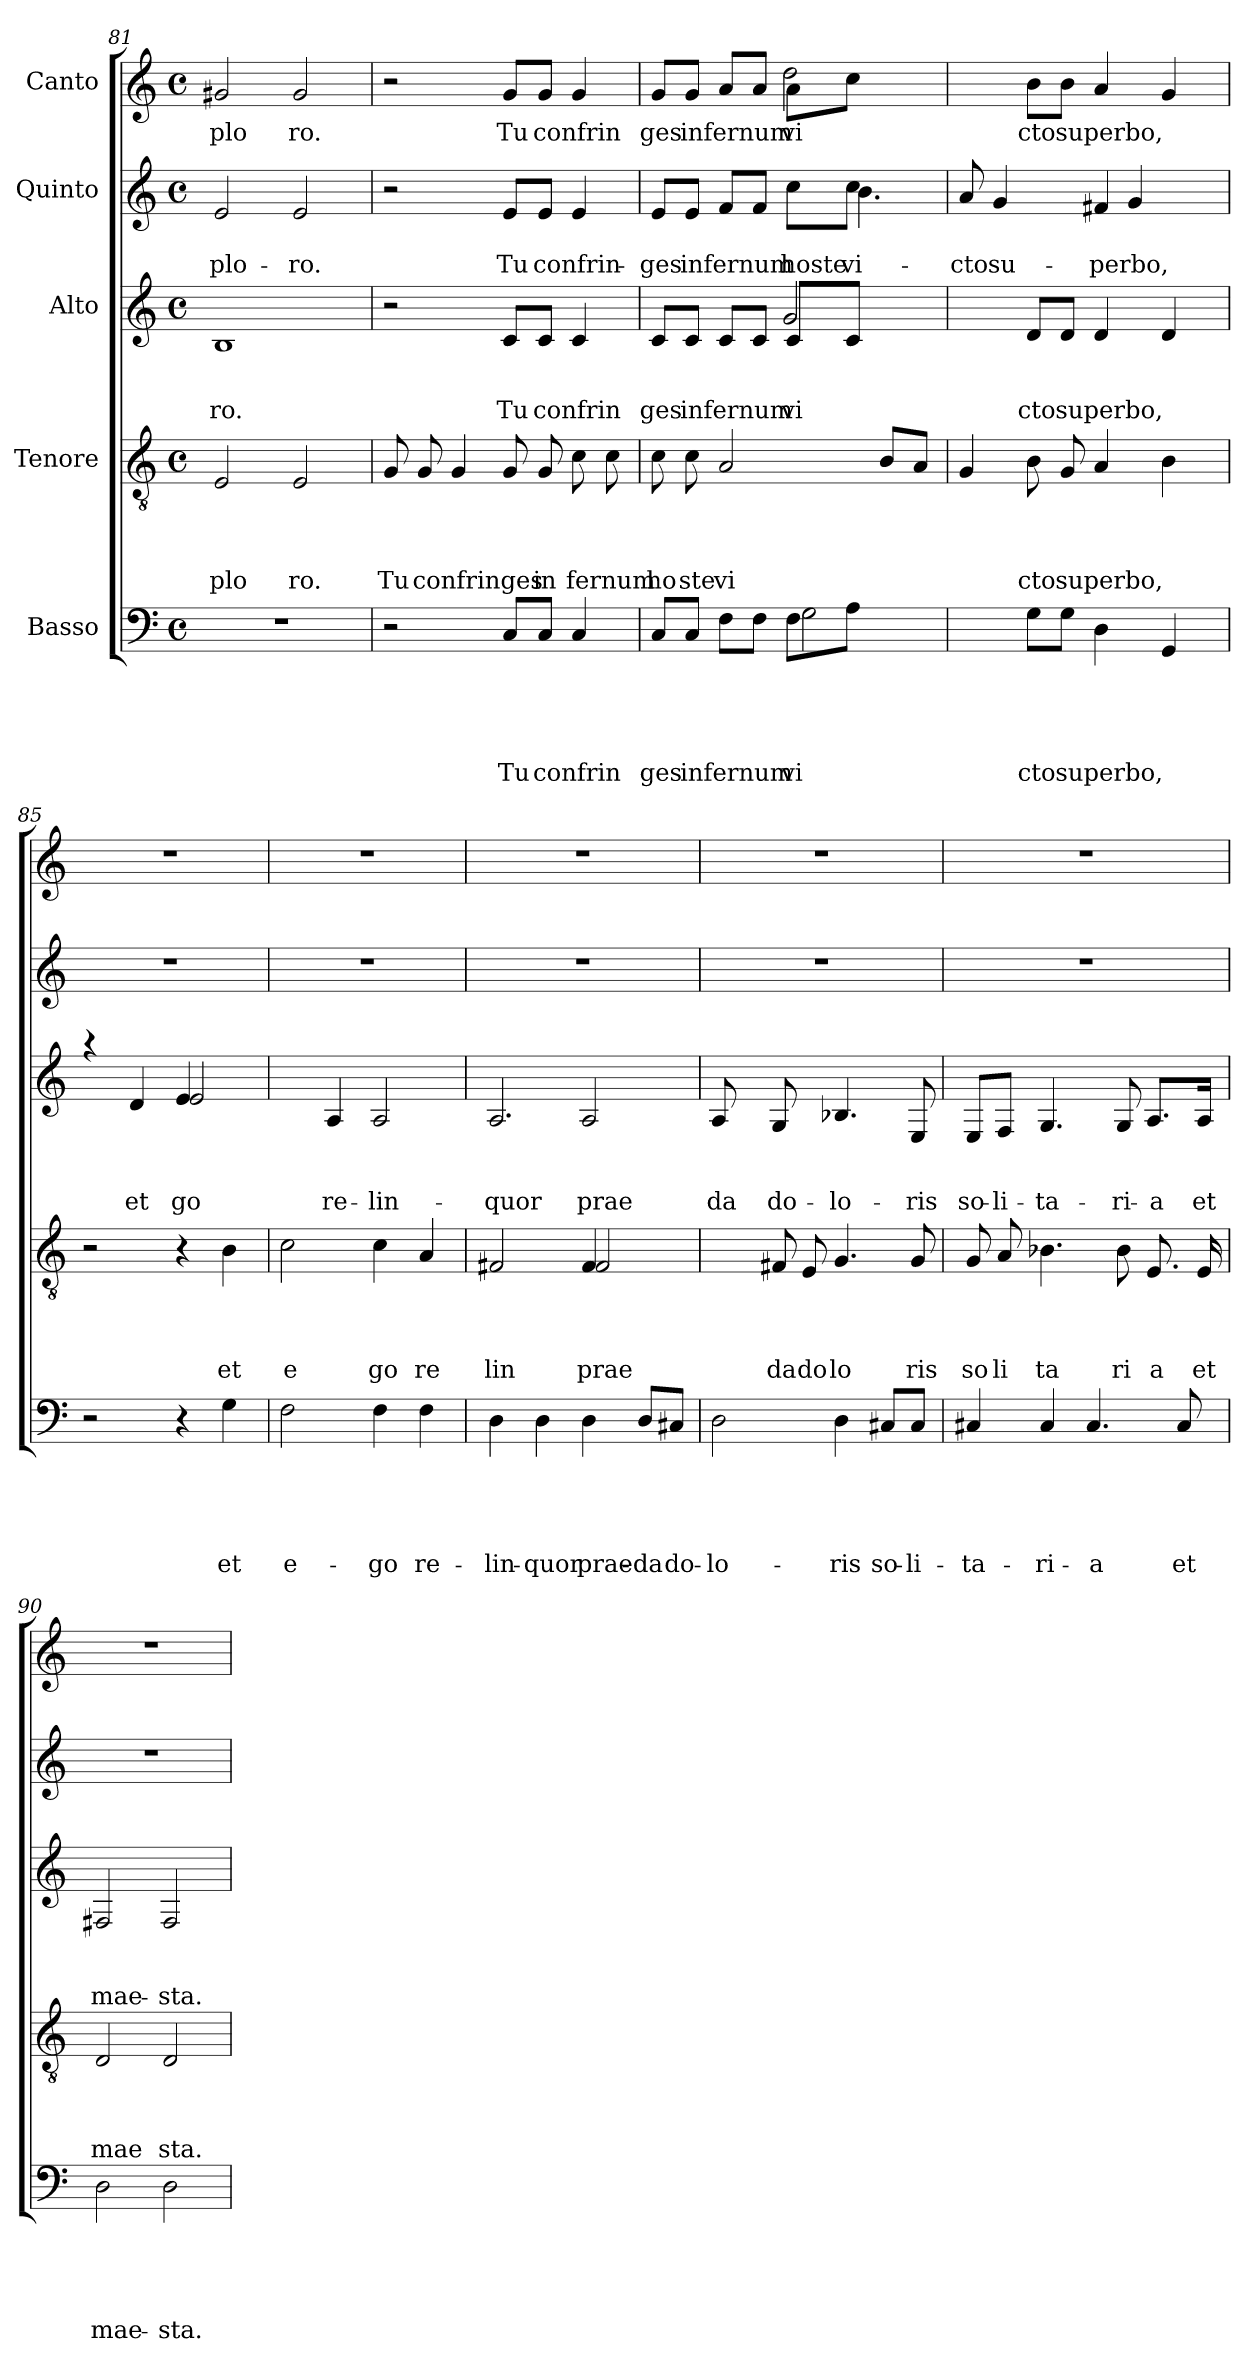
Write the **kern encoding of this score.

**kern	**text	**text	**text	**text	**text	**kern	**text	**text	**text	**text	**kern	**text	**text	**text	**kern	**text	**text	**kern	**text
*part5	*part5	*part5	*part5	*part5	*part5	*part4	*part4	*part4	*part4	*part4	*part3	*part3	*part3	*part3	*part2	*part2	*part2	*part1	*part1
*staff5	*staff5	*staff5	*staff5	*staff5	*staff5	*staff4	*staff4	*staff4	*staff4	*staff4	*staff3	*staff3	*staff3	*staff3	*staff2	*staff2	*staff2	*staff1	*staff1
*I"Basso	*	*	*	*	*	*I"Tenore	*	*	*	*	*I"Alto	*	*	*	*I"Quinto	*	*	*I"Canto	*
*clefF4	*	*	*	*	*	*clefGv2	*	*	*	*	*clefG2	*	*	*	*clefG2	*	*	*clefG2	*
*k[]	*	*	*	*	*	*k[]	*	*	*	*	*k[]	*	*	*	*k[]	*	*	*k[]	*
*C:	*	*	*	*	*	*C:	*	*	*	*	*C:	*	*	*	*C:	*	*	*C:	*
*M4/4	*	*	*	*	*	*M4/4	*	*	*	*	*M4/4	*	*	*	*M4/4	*	*	*M4/4	*
*met(c)	*	*	*	*	*	*met(c)	*	*	*	*	*met(c)	*	*	*	*met(c)	*	*	*met(c)	*
=81	=81	=81	=81	=81	=81	=81	=81	=81	=81	=81	=81	=81	=81	=81	=81	=81	=81	=81	=81
!	!	!	!	!	!	!	!	!	!	!LO:LY:b	!	!	!	!LO:LY:b	!	!	!LO:LY:b	!	!LO:LY:b
1r	.	.	.	.	.	2E/	.	.	.	plo	1B	.	.	ro.	2e/	.	plo-	2g#X/	plo
!	!	!	!	!	!	!	!	!	!	!LO:LY:b	!	!	!	!	!	!	!LO:LY:b	!	!LO:LY:b
.	.	.	.	.	.	2E/	.	.	.	ro.	.	.	.	.	2e/	.	-ro.	2g#/	ro.
=82	=82	=82	=82	=82	=82	=82	=82	=82	=82	=82	=82	=82	=82	=82	=82	=82	=82	=82	=82
!	!	!	!	!	!	!	!	!	!	!LO:LY:b	!	!	!	!	!	!	!	!	!
2r	.	.	.	.	.	8G/	.	.	.	Tu	2r	.	.	.	2r	.	.	2r	.
!	!	!	!	!	!	!	!	!	!	!LO:LY:b	!	!	!	!	!	!	!	!	!
.	.	.	.	.	.	8G/	.	.	.	confringes	.	.	.	.	.	.	.	.	.
.	.	.	.	.	.	4G/	.	.	.	.	.	.	.	.	.	.	.	.	.
!	!	!	!	!	!LO:LY:b	!	!	!	!	!	!	!	!	!LO:LY:b	!	!	!LO:LY:b	!	!LO:LY:b
8C/L	.	.	.	.	Tu	8G/	.	.	.	.	8c/L	.	.	Tu	8e/L	.	Tu	8g/L	Tu
!	!	!	!	!	!LO:LY:b	!	!	!	!	!LO:LY:b	!	!	!	!LO:LY:b	!	!	!LO:LY:b	!	!LO:LY:b
8C/J	.	.	.	.	confrin	8G/	.	.	.	in	8c/J	.	.	confrin	8e/J	.	confrin-	8g/J	confrin
!	!	!	!	!	!	!	!	!	!	!LO:LY:b	!	!	!	!	!	!	!	!	!
4C/	.	.	.	.	.	8c\	.	.	.	fernum	4c/	.	.	.	4e/	.	.	4g/	.
.	.	.	.	.	.	8c\	.	.	.	.	.	.	.	.	.	.	.	.	.
=83	=83	=83	=83	=83	=83	=83	=83	=83	=83	=83	=83	=83	=83	=83	=83	=83	=83	=83	=83
!	!	!	!	!	!LO:LY:b	!	!	!	!	!LO:LY:b	!	!	!	!LO:LY:b	!	!	!LO:LY:b	!	!LO:LY:b
*^	*	*	*	*	*	*	*	*	*	*	*^	*	*	*	*^	*	*	*^	*
8C/L	2ryy	.	.	.	.	ges	8c\	.	.	.	ho	8c/L	2ryy	.	.	ges	8e/L	2ryy	.	-ges	8g/L	2ryy	ges
!	!	!	!	!	!	!LO:LY:b	!	!	!	!	!LO:LY:b	!	!	!	!	!LO:LY:b	!	!	!	!LO:LY:b	!	!	!LO:LY:b
8C/J	.	.	.	.	.	infernum	8c\	.	.	.	ste	8c/J	.	.	.	infernum	8e/J	.	.	infernum	8g/J	.	infernum
!	!	!	!	!	!	!	!	!	!	!	!LO:LY:b	!	!	!	!	!	!	!	!	!	!	!	!
8F\L	.	.	.	.	.	.	2A/	.	.	.	vi	8c/L	.	.	.	.	8f/L	.	.	.	8a/L	.	.
8F\J	.	.	.	.	.	.	.	.	.	.	.	8c/J	.	.	.	.	8f/J	.	.	.	8a/J	.	.
!	!	!	!	!	!	!LO:LY:b	!	!	!	!	!	!	!	!	!	!	!	!	!	!	!	!	!
!	!	!	!	!	!	!LO:LY:b	!	!	!	!	!	!	!	!	!	!LO:LY:b	!	!	!	!	!	!	!
!	!	!	!	!	!	!	!	!	!	!	!	!	!	!	!	!LO:LY:b	!	!	!	!LO:LY:b	!	!	!LO:LY:b
!	!	!	!	!	!	!	!	!	!	!	!	!	!	!	!	!	!	!	!	!	!	!	!LO:LY:b
8F\L	2G\	.	.	.	.	vi	.	.	.	.	.	8c/L	2g/	.	.	vi	8cc\L	8ryy	.	hoste	8a\L	2dd\	vi
!	!	!	!	!	!	!	!	!	!	!	!	!	!	!	!	!	!	!	!	!LO:LY:b	!	!	!
8A\J	.	.	.	.	.	.	.	.	.	.	.	8c/J	.	.	.	.	8cc\J	4.b\	.	vi-	8cc\J	.	.
4ryy	.	.	.	.	.	.	8B/L	.	.	.	.	4ryy	.	.	.	.	4ryy	.	.	.	4ryy	.	.
.	.	.	.	.	.	.	8A/J	.	.	.	.	.	.	.	.	.	.	.	.	.	.	.	.
*v	*v	*	*	*	*	*	*	*	*	*	*	*v	*v	*	*	*	*	*	*	*	*v	*v	*
=84	=84	=84	=84	=84	=84	=84	=84	=84	=84	=84	=84	=84	=84	=84	=84	=84	=84	=84	=84	=84
!	!	!	!	!	!	!	!	!	!	!	!	!	!	!	!	!	!	!LO:LY:b	!	!
4ryy	.	.	.	.	.	4G/	.	.	.	.	4ryy	.	.	.	8a/	2ryy	.	-cto	4ryy	.
!	!	!	!	!	!	!	!	!	!	!	!	!	!	!	!	!	!	!LO:LY:b	!	!
.	.	.	.	.	.	.	.	.	.	.	.	.	.	.	4g/	.	.	su-	.	.
!	!	!	!	!	!LO:LY:b	!	!	!	!	!LO:LY:b	!	!	!	!LO:LY:b	!	!	!	!	!	!LO:LY:b
8G\L	.	.	.	.	cto	8B\	.	.	.	cto	8d/L	.	.	cto	.	.	.	.	8b\L	cto
!	!	!	!	!	!LO:LY:b	!	!	!	!	!LO:LY:b	!	!	!	!LO:LY:b	!	!	!	!	!	!LO:LY:b
8G\J	.	.	.	.	superbo,	8G/	.	.	.	superbo,	8d/J	.	.	superbo,	8ryy	.	.	.	8b\J	superbo,
!	!	!	!	!	!	!	!	!	!	!	!	!	!	!	!	!	!	!LO:LY:b	!	!
4D\	.	.	.	.	.	4A/	.	.	.	.	4d/	.	.	.	4f#X/	8ryy	.	-perbo,	4a/	.
.	.	.	.	.	.	.	.	.	.	.	.	.	.	.	.	4g/	.	.	.	.
4GG/	.	.	.	.	.	4B\	.	.	.	.	4d/	.	.	.	8ryy	.	.	.	4g/	.
.	.	.	.	.	.	.	.	.	.	.	.	.	.	.	8ryy	8ryy	.	.	.	.
*	*	*	*	*	*	*	*	*	*	*	*	*	*	*	*v	*v	*	*	*	*
!!LO:LB:g=z
=85	=85	=85	=85	=85	=85	=85	=85	=85	=85	=85	=85	=85	=85	=85	=85	=85	=85	=85	=85
*	*	*	*	*	*	*	*	*	*	*	*^	*	*	*	*	*	*	*	*
2r	.	.	.	.	.	2r	.	.	.	.	4raa	2ryy	.	.	.	1r	.	.	1r	.
!	!	!	!	!	!	!	!	!	!	!	!	!	!	!	!LO:LY:b	!	!	!	!	!
.	.	.	.	.	.	.	.	.	.	.	4d/	.	.	.	et	.	.	.	.	.
!	!	!	!	!	!	!	!	!	!	!	!	!	!	!	!LO:LY:b	!	!	!	!	!
!	!	!	!	!	!	!	!	!	!	!	!	!	!	!	!LO:LY:b	!	!	!	!	!
4r	.	.	.	.	.	4r	.	.	.	.	4e/	2e/	.	.	-go	.	.	.	.	.
!	!	!	!	!	!LO:LY:b	!	!	!	!	!LO:LY:b	!	!	!	!	!	!	!	!	!	!
4G\	.	.	.	.	et	4B\	.	.	.	et	4ryy	.	.	.	.	.	.	.	.	.
*	*	*	*	*	*	*	*	*	*	*	*v	*v	*	*	*	*	*	*	*	*
=86	=86	=86	=86	=86	=86	=86	=86	=86	=86	=86	=86	=86	=86	=86	=86	=86	=86	=86	=86
!	!	!	!	!	!LO:LY:b	!	!	!	!	!LO:LY:b	!	!	!	!	!	!	!	!	!
2F\	.	.	.	.	e-	2c\	.	.	.	e	4ryy	.	.	.	1r	.	.	1r	.
!	!	!	!	!	!	!	!	!	!	!	!	!	!	!LO:LY:b	!	!	!	!	!
.	.	.	.	.	.	.	.	.	.	.	4A/	.	.	re-	.	.	.	.	.
!	!	!	!	!	!LO:LY:b	!	!	!	!	!LO:LY:b	!	!	!	!LO:LY:b	!	!	!	!	!
4F\	.	.	.	.	-go	4c\	.	.	.	go	2A/	.	.	-lin-	.	.	.	.	.
!	!	!	!	!	!LO:LY:b	!	!	!	!	!LO:LY:b	!	!	!	!	!	!	!	!	!
4F\	.	.	.	.	re-	4A/	.	.	.	re	.	.	.	.	.	.	.	.	.
=87	=87	=87	=87	=87	=87	=87	=87	=87	=87	=87	=87	=87	=87	=87	=87	=87	=87	=87	=87
!	!	!	!	!	!LO:LY:b	!	!	!	!	!LO:LY:b	!	!	!	!LO:LY:b	!	!	!	!	!
*	*	*	*	*	*	*^	*	*	*	*	*^	*	*	*	*	*	*	*	*
4D\	.	.	.	.	-lin-	2F#X/	2ryy	.	.	.	lin	2.A/	2ryy	.	.	-quor	1r	.	.	1r	.
!	!	!	!	!	!LO:LY:b	!	!	!	!	!	!	!	!	!	!	!	!	!	!	!	!
4D\	.	.	.	.	-quor	.	.	.	.	.	.	.	.	.	.	.	.	.	.	.	.
!	!	!	!	!	!LO:LY:b	!	!	!	!	!	!LO:LY:b	!	!	!	!	!	!	!	!	!	!
!	!	!	!	!	!	!	!	!	!	!	!LO:LY:b	!	!	!	!	!LO:LY:b	!	!	!	!	!
4D\	.	.	.	.	prae-	4F#/	2F#/	.	.	.	prae	.	2A/	.	.	prae-	.	.	.	.	.
!	!	!	!	!	!LO:LY:b	!	!	!	!	!	!	!	!	!	!	!	!	!	!	!	!
8D/L	.	.	.	.	-da	4ryy	.	.	.	.	.	4ryy	.	.	.	.	.	.	.	.	.
!	!	!	!	!	!LO:LY:b	!	!	!	!	!	!	!	!	!	!	!	!	!	!	!	!
8C#X/J	.	.	.	.	do-	.	.	.	.	.	.	.	.	.	.	.	.	.	.	.	.
*	*	*	*	*	*	*v	*v	*	*	*	*	*	*	*	*	*	*	*	*	*	*
*	*	*	*	*	*	*	*	*	*	*	*v	*v	*	*	*	*	*	*	*	*
=88	=88	=88	=88	=88	=88	=88	=88	=88	=88	=88	=88	=88	=88	=88	=88	=88	=88	=88	=88
!	!	!	!	!	!LO:LY:b	!	!	!	!	!	!	!	!	!LO:LY:b	!	!	!	!	!
2D\	.	.	.	.	-lo-	4ryy	.	.	.	.	8A/	.	.	-da	1r	.	.	1r	.
.	.	.	.	.	.	.	.	.	.	.	8ryy	.	.	.	.	.	.	.	.
!	!	!	!	!	!	!	!	!	!	!LO:LY:b	!	!	!	!LO:LY:b	!	!	!	!	!
.	.	.	.	.	.	8F#X/	.	.	.	da	8G/	.	.	do-	.	.	.	.	.
!	!	!	!	!	!	!	!	!	!	!LO:LY:b	!	!	!	!	!	!	!	!	!
.	.	.	.	.	.	8E/	.	.	.	do	8ryy	.	.	.	.	.	.	.	.
!	!	!	!	!	!LO:LY:b	!	!	!	!	!LO:LY:b	!	!	!	!LO:LY:b	!	!	!	!	!
4D\	.	.	.	.	-ris	4.G/	.	.	.	lo	4.B-X/	.	.	-lo-	.	.	.	.	.
!	!	!	!	!	!LO:LY:b	!	!	!	!	!	!	!	!	!	!	!	!	!	!
8C#X/L	.	.	.	.	so-	.	.	.	.	.	.	.	.	.	.	.	.	.	.
!	!	!	!	!	!LO:LY:b	!	!	!	!	!LO:LY:b	!	!	!	!LO:LY:b	!	!	!	!	!
8C#/J	.	.	.	.	-li-	8G/	.	.	.	ris	8E/	.	.	-ris	.	.	.	.	.
=89	=89	=89	=89	=89	=89	=89	=89	=89	=89	=89	=89	=89	=89	=89	=89	=89	=89	=89	=89
!	!	!	!	!	!LO:LY:b	!	!	!	!	!LO:LY:b	!	!	!	!LO:LY:b	!	!	!	!	!
4C#X/	.	.	.	.	-ta-	8G/	.	.	.	so	8E/L	.	.	so-	1r	.	.	1r	.
!	!	!	!	!	!	!	!	!	!	!LO:LY:b	!	!	!	!LO:LY:b	!	!	!	!	!
.	.	.	.	.	.	8A/	.	.	.	li	8F/J	.	.	-li-	.	.	.	.	.
!	!	!	!	!	!LO:LY:b	!	!	!	!	!LO:LY:b	!	!	!	!LO:LY:b	!	!	!	!	!
4C#/	.	.	.	.	-ri-	4.B-X\	.	.	.	ta	4.G/	.	.	-ta-	.	.	.	.	.
!	!	!	!	!	!LO:LY:b	!	!	!	!	!	!	!	!	!	!	!	!	!	!
4.C#/	.	.	.	.	-a	.	.	.	.	.	.	.	.	.	.	.	.	.	.
!	!	!	!	!	!	!	!	!	!	!LO:LY:b	!	!	!	!LO:LY:b	!	!	!	!	!
.	.	.	.	.	.	8B-\	.	.	.	ri	8G/	.	.	-ri-	.	.	.	.	.
!	!	!	!	!	!	!	!	!	!	!LO:LY:b	!	!	!	!LO:LY:b	!	!	!	!	!
.	.	.	.	.	.	8.E/	.	.	.	a	8.A/L	.	.	-a	.	.	.	.	.
!	!	!	!	!	!LO:LY:b	!	!	!	!	!	!	!	!	!	!	!	!	!	!
8C#/	.	.	.	.	et	.	.	.	.	.	.	.	.	.	.	.	.	.	.
!	!	!	!	!	!	!	!	!	!	!LO:LY:b	!	!	!	!LO:LY:b	!	!	!	!	!
.	.	.	.	.	.	16E/	.	.	.	et	16A/Jk	.	.	et	.	.	.	.	.
=90	=90	=90	=90	=90	=90	=90	=90	=90	=90	=90	=90	=90	=90	=90	=90	=90	=90	=90	=90
!	!	!	!	!	!LO:LY:b	!	!	!	!	!LO:LY:b	!	!	!	!LO:LY:b	!	!	!	!	!
2D\	.	.	.	.	mae-	2D/	.	.	.	mae	2F#X/	.	.	mae-	1r	.	.	1r	.
!	!	!	!	!	!LO:LY:b	!	!	!	!	!LO:LY:b	!	!	!	!LO:LY:b	!	!	!	!	!
2D\	.	.	.	.	-sta.	2D/	.	.	.	sta.	2F#/	.	.	-sta.	.	.	.	.	.
=	=	=	=	=	=	=	=	=	=	=	=	=	=	=	=	=	=	=	=
*-	*-	*-	*-	*-	*-	*-	*-	*-	*-	*-	*-	*-	*-	*-	*-	*-	*-	*-	*-
